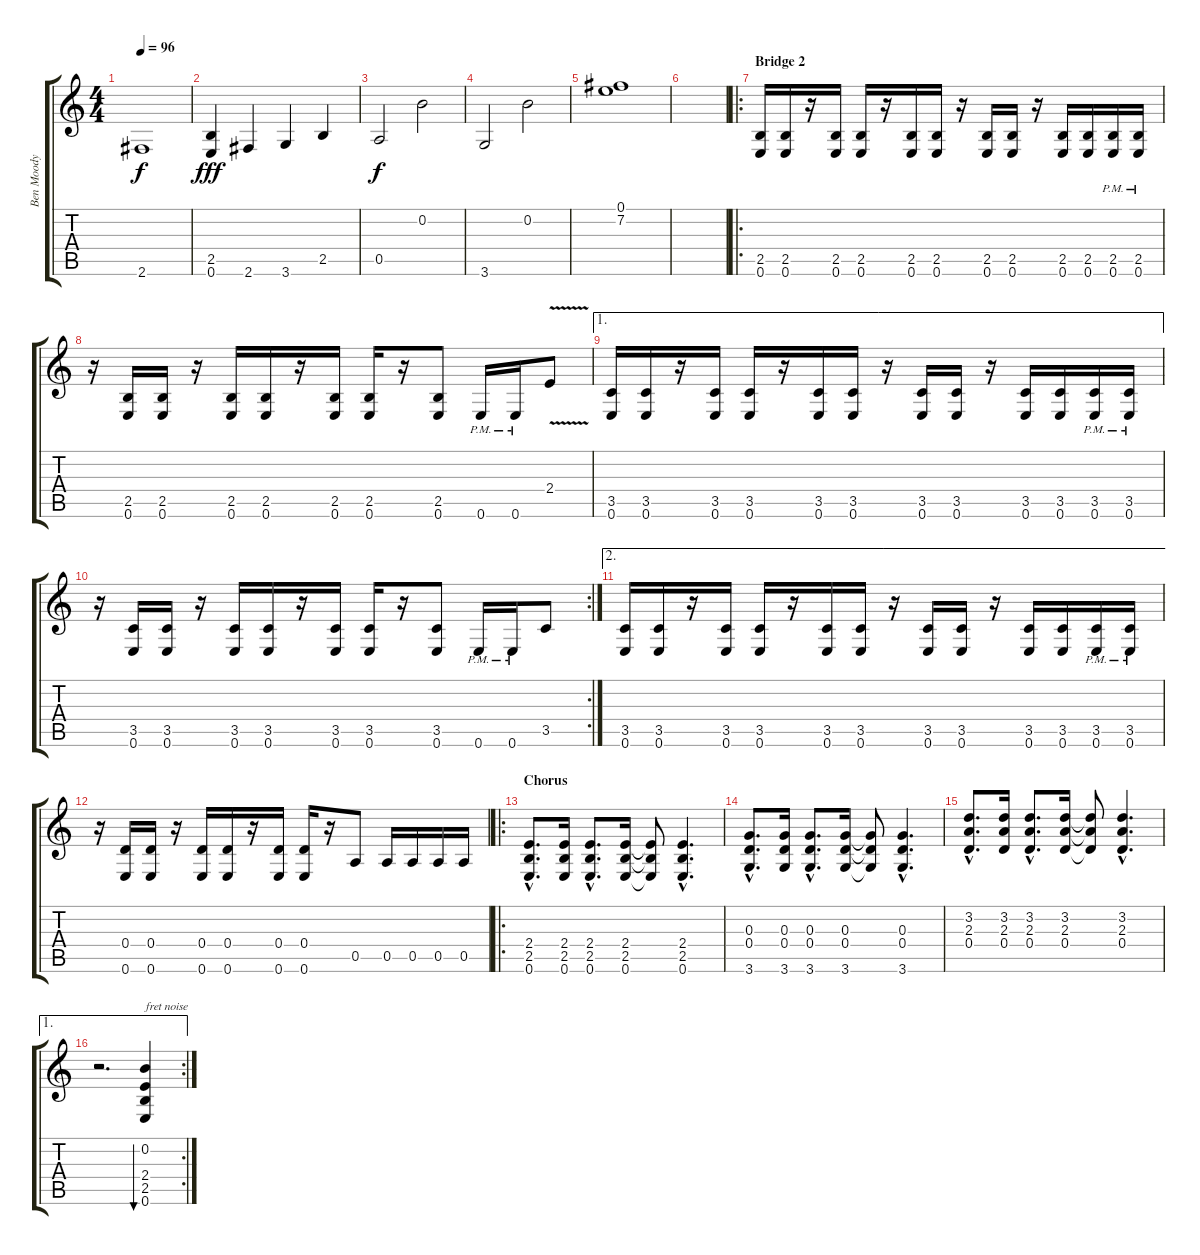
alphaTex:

\track ("Ben Moody (Lead Guitar)" "Ben Moody ") {instrument overdrivenguitar}
\staff {score tabs}
\tuning (E4 B3 G3 D3 A2 E2) {hide}
\ts (4 4)
\tempo 96
\clef g2
\ks c
2.6.1{dy f} |
(2.5 0.6).4{dy fff} 2.6.4 3.6.4 2.5.4 |
0.5.2{dy f} 0.2.2 |
3.6.2 0.2.2 |
(0.1 7.2).1 |
|
\ro
\section ("" "Bridge 2")
(2.5 0.6).16 (2.5 0.6).16 r.16 (2.5 0.6).16 (2.5 0.6).16 r.16 (2.5 0.6).16 (2.5 0.6).16 r.16 (2.5 0.6).16 (2.5 0.6).16 r.16 (2.5 0.6).16 (2.5 0.6).16 (2.5{pm} 0.6{pm}).16 (2.5{pm} 0.6{pm}).16 |
r.16 (2.5 0.6).16 (2.5 0.6).16 r.16 (2.5 0.6).16 (2.5 0.6).16 r.16 (2.5 0.6).16 (2.5 0.6).16 r.16 (2.5 0.6).8 0.6{pm}.16 0.6{pm}.16 2.4{v}.8 |
\ae 1
(3.5 0.6).16 (3.5 0.6).16 r.16 (3.5 0.6).16 (3.5 0.6).16 r.16 (3.5 0.6).16 (3.5 0.6).16 r.16 (3.5 0.6).16 (3.5 0.6).16 r.16 (3.5 0.6).16 (3.5 0.6).16 (3.5{pm} 0.6{pm}).16 (3.5{pm} 0.6{pm}).16 |
\rc 2
r.16 (3.5 0.6).16 (3.5 0.6).16 r.16 (3.5 0.6).16 (3.5 0.6).16 r.16 (3.5 0.6).16 (3.5 0.6).16 r.16 (3.5 0.6).8 0.6{pm}.16 0.6{pm}.16 3.5.8 |
\ae 2
(3.5 0.6).16 (3.5 0.6).16 r.16 (3.5 0.6).16 (3.5 0.6).16 r.16 (3.5 0.6).16 (3.5 0.6).16 r.16 (3.5 0.6).16 (3.5 0.6).16 r.16 (3.5 0.6).16 (3.5 0.6).16 (3.5{pm} 0.6{pm}).16 (3.5{pm} 0.6{pm}).16 |
r.16 (0.4 0.6).16 (0.4 0.6).16 r.16 (0.4 0.6).16 (0.4 0.6).16 r.16 (0.4 0.6).16 (0.4 0.6).16 r.16 0.5.8 0.5.16 0.5.16 0.5.16 0.5.16 |
\ro
\section ("" "Chorus")
(2.4{hac} 2.5{hac} 0.6{hac}).8{d instrument distortionguitar} (2.4 2.5 0.6).16 (2.4{hac} 2.5{hac} 0.6{hac}).8{d} (2.4 2.5 0.6).16 (2.4{t} 2.5{t} 0.6{t}).8 (2.4{hac} 2.5{hac} 0.6{hac}).4{d} |
(0.3{hac} 0.4{hac} 3.6{hac}).8{d} (0.3 0.4 3.6).16 (0.3{hac} 0.4{hac} 3.6{hac}).8{d} (0.3 0.4 3.6).16 (0.3{t} 0.4{t} 3.6{t}).8 (0.3{hac} 0.4{hac} 3.6{hac}).4{d} |
(3.2{hac} 2.3{hac} 0.4{hac}).8{d} (3.2 2.3 0.4).16 (3.2{hac} 2.3{hac} 0.4{hac}).8{d} (3.2 2.3 0.4).16 (3.2{t} 2.3{t} 0.4{t}).8 (3.2{hac} 2.3{hac} 0.4{hac}).4{d} |
\ae 1
\rc 2
r.2{d} (0.2 2.4 2.5 0.6).4{bu 120 txt "fret noise" instrument guitarfretnoise}
